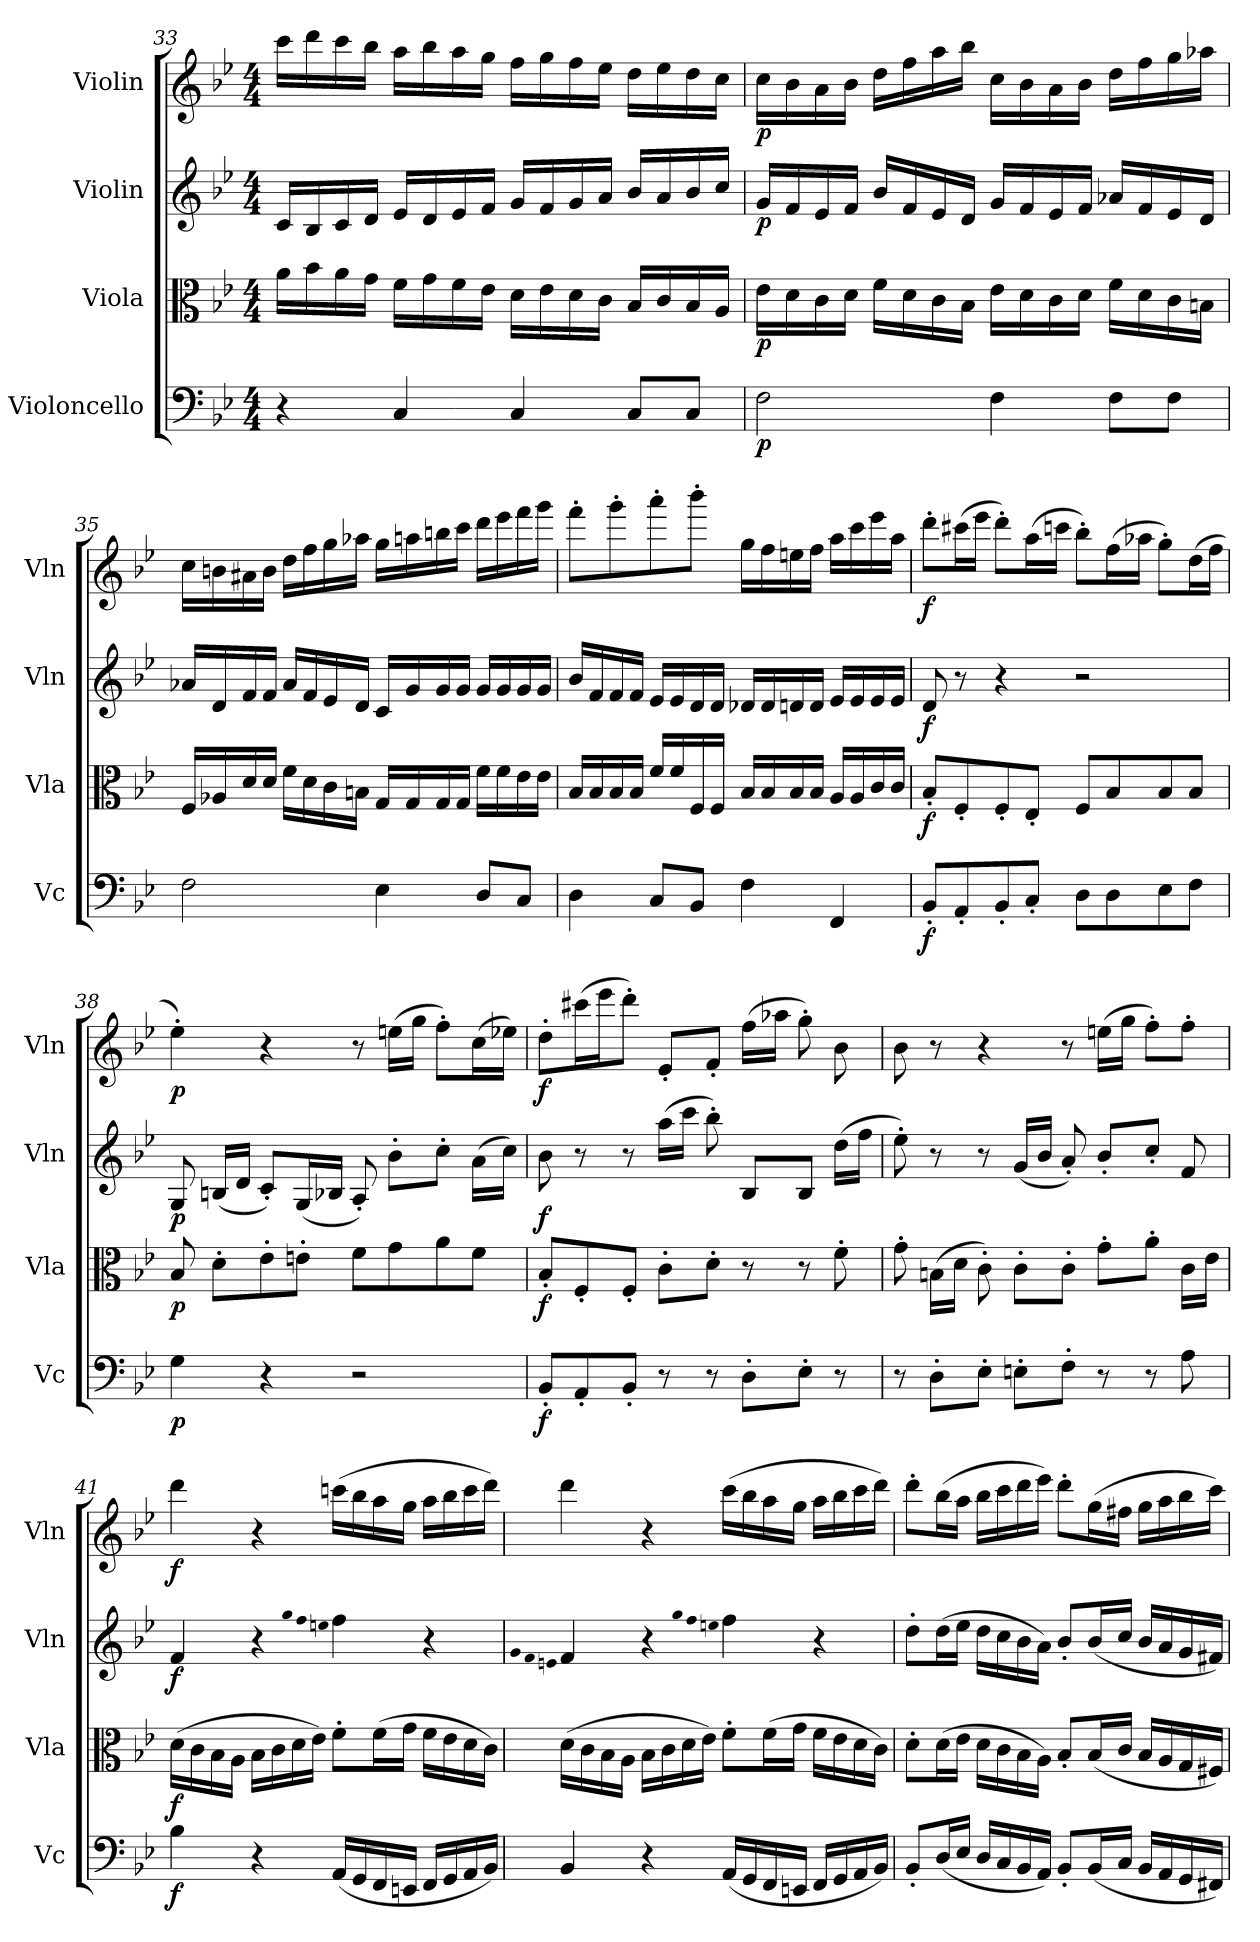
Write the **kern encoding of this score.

**kern	**dynam	**kern	**dynam	**kern	**dynam	**kern	**dynam
*part4	*part4	*part3	*part3	*part2	*part2	*part1	*part1
*staff4	*staff4	*staff3	*staff3	*staff2	*staff2	*staff1	*staff1
*I"Violoncello	*	*I"Viola	*	*I"Violin	*	*I"Violin	*
*I'Vc	*	*I'Vla	*	*I'Vln	*	*I'Vln	*
*clefF4	*	*clefC3	*	*clefG2	*	*clefG2	*
*k[b-e-]	*	*k[b-e-]	*	*k[b-e-]	*	*k[b-e-]	*
*M4/4	*	*M4/4	*	*M4/4	*	*M4/4	*
=33	=33	=33	=33	=33	=33	=33	=33
4r	.	16a\LL	.	16c/LL	.	16ccc\LL	.
.	.	16b-\	.	16B-/	.	16ddd\	.
.	.	16a\	.	16c/	.	16ccc\	.
.	.	16g\JJ	.	16d/JJ	.	16bb-\JJ	.
4C/	.	16f\LL	.	16e-/LL	.	16aa\LL	.
.	.	16g\	.	16d/	.	16bb-\	.
.	.	16f\	.	16e-/	.	16aa\	.
.	.	16e-\JJ	.	16f/JJ	.	16gg\JJ	.
4C/	.	16d\LL	.	16g/LL	.	16ff\LL	.
.	.	16e-\	.	16f/	.	16gg\	.
.	.	16d\	.	16g/	.	16ff\	.
.	.	16c\JJ	.	16a/JJ	.	16ee-\JJ	.
8C/L	.	16B-/LL	.	16b-/LL	.	16dd\LL	.
.	.	16c/	.	16a/	.	16ee-\	.
8C/J	.	16B-/	.	16b-/	.	16dd\	.
.	.	16A/JJ	.	16cc/JJ	.	16cc\JJ	.
=34	=34	=34	=34	=34	=34	=34	=34
2F\	p	16e-\LL	p	16g/LL	p	16cc\LL	p
.	.	16d\	.	16f/	.	16b-\	.
.	.	16c\	.	16e-/	.	16a\	.
.	.	16d\JJ	.	16f/JJ	.	16b-\JJ	.
.	.	16f\LL	.	16b-/LL	.	16dd\LL	.
.	.	16d\	.	16f/	.	16ff\	.
.	.	16c\	.	16e-/	.	16aa\	.
.	.	16B-\JJ	.	16d/JJ	.	16bb-\JJ	.
4F\	.	16e-\LL	.	16g/LL	.	16cc\LL	.
.	.	16d\	.	16f/	.	16b-\	.
.	.	16c\	.	16e-/	.	16a\	.
.	.	16d\JJ	.	16f/JJ	.	16b-\JJ	.
8F\L	.	16f\LL	.	16a-X/LL	.	16dd\LL	.
.	.	16d\	.	16f/	.	16ff\	.
8F\J	.	16c\	.	16e-/	.	16gg\	.
.	.	16Bn\JJ	.	16d/JJ	.	16aa-X\JJ	.
=35	=35	=35	=35	=35	=35	=35	=35
2F\	.	16F/LL	.	16a-X/LL	.	16cc\LL	.
.	.	16A-X/	.	16d/	.	16bn\	.
.	.	16d/	.	16f/	.	16a#X\	.
.	.	16d/JJ	.	16f/JJ	.	16b\JJ	.
.	.	16f\LL	.	16a-/LL	.	16dd\LL	.
.	.	16d\	.	16f/	.	16ff\	.
.	.	16c\	.	16e-/	.	16gg\	.
.	.	16Bn\JJ	.	16d/JJ	.	16aa-X\JJ	.
4E-\	.	16G/LL	.	16c/LL	.	16gg\LL	.
.	.	16G/	.	16g/	.	16aan\	.
.	.	16G/	.	16g/	.	16bbn\	.
.	.	16G/JJ	.	16g/JJ	.	16ccc\JJ	.
8D/L	.	16f\LL	.	16g/LL	.	16ddd\LL	.
.	.	16f\	.	16g/	.	16eee-\	.
8C/J	.	16e-\	.	16g/	.	16fff\	.
.	.	16e-\JJ	.	16g/JJ	.	16ggg\JJ	.
=36	=36	=36	=36	=36	=36	=36	=36
4D\	.	16B-/LL	.	16b-/LL	.	8fff'\L	.
.	.	16B-/	.	16f/	.	.	.
.	.	16B-/	.	16f/	.	8ggg'\	.
.	.	16B-/JJ	.	16f/JJ	.	.	.
8C/L	.	16f/LL	.	16e-/LL	.	8aaa'\	.
.	.	16f/	.	16e-/	.	.	.
8BB-/J	.	16F/	.	16d/	.	8bbb-'\J	.
.	.	16F/JJ	.	16d/JJ	.	.	.
4F\	.	16B-/LL	.	16d-X/LL	.	16gg\LL	.
.	.	16B-/	.	16d-/	.	16ff\	.
.	.	16B-/	.	16dn/	.	16een\	.
.	.	16B-/JJ	.	16d/JJ	.	16ff\JJ	.
4FF/	.	16A/LL	.	16e-/LL	.	16aa\LL	.
.	.	16A/	.	16e-/	.	16ccc\	.
.	.	16c/	.	16e-/	.	16eee-\	.
.	.	16c/JJ	.	16e-/JJ	.	16aa\JJ	.
=37	=37	=37	=37	=37	=37	=37	=37
8BB-'/L	f	8B-'/L	f	8d/	f	8ddd'\L	f
8AA'/	.	8F'/	.	8r	.	(16ccc#X\L	.
.	.	.	.	.	.	16eee-\JJ	.
8BB-'/	.	8F'/	.	4r	.	8ddd'\L)	.
8C'/J	.	8E-'/J	.	.	.	(16aa\L	.
.	.	.	.	.	.	16cccn\JJ	.
8D\L	.	8F/L	.	2r	.	8bb-'\L)	.
8D\	.	8B-/	.	.	.	(16ff\L	.
.	.	.	.	.	.	16aa-X\JJ	.
8E-\	.	8B-/	.	.	.	8gg'\L)	.
8F\J	.	8B-/J	.	.	.	(16dd\L	.
.	.	.	.	.	.	16ff\JJ	.
=38	=38	=38	=38	=38	=38	=38	=38
4G\	p	8B-/	p	8G/	p	4ee-'\)	p
.	.	8d'\L	.	(16Bn/LL	.	.	.
.	.	.	.	16d/JJ	.	.	.
4r	.	8e-'\	.	8c'/L)	.	4r	.
.	.	8en'\J	.	(16G/L	.	.	.
.	.	.	.	16B-X/JJ	.	.	.
2r	.	8f\L	.	8A'/)	.	8r	.
.	.	8g\	.	8b-'\L	.	(16een\LL	.
.	.	.	.	.	.	16gg\JJ	.
.	.	8a\	.	8cc'\J	.	8ff'\L)	.
.	.	8f\J	.	(16a\LL	.	(16cc\L	.
.	.	.	.	16cc\JJ)	.	16ee-X\JJ)	.
=39	=39	=39	=39	=39	=39	=39	=39
8BB-'/L	f	8B-'/L	f	8b-\	f	8dd'\L	f
8AA'/	.	8F'/	.	8r	.	(16ccc#X\L	.
.	.	.	.	.	.	16eee-\J	.
8BB-'/J	.	8F'/J	.	8r	.	8ddd'\J)	.
8r	.	8c'\L	.	(16aa\LL	.	8e-'/L	.
.	.	.	.	16ccc\JJ	.	.	.
8r	.	8d'\J	.	8bb-'\)	.	8f'/J	.
8D'\L	.	8r	.	8B-/L	.	(16ff\LL	.
.	.	.	.	.	.	16aa-X\JJ	.
8E-'\J	.	8r	.	8B-/J	.	8gg'\)	.
8r	.	8f'\	.	(16dd\LL	.	8b-\	.
.	.	.	.	16ff\JJ	.	.	.
=40	=40	=40	=40	=40	=40	=40	=40
8r	.	8g'\	.	8ee-'\)	.	8b-\	.
8D'\L	.	(16Bn\LL	.	8r	.	8r	.
.	.	16d\JJ	.	.	.	.	.
8E-'\J	.	8c'\)	.	8r	.	4r	.
8En'\L	.	8c'\L	.	(16g/LL	.	.	.
.	.	.	.	16b-/JJ	.	.	.
8F'\J	.	8c'\J	.	8a'/)	.	8r	.
8r	.	8g'\L	.	8b-'/L	.	(16een\LL	.
.	.	.	.	.	.	16gg\JJ	.
8r	.	8a'\J	.	8cc'/J	.	8ff'\L)	.
8A\	.	16c\LL	.	8f/	.	8ff'\J	.
.	.	16e-\JJ	.	.	.	.	.
=41	=41	=41	=41	=41	=41	=41	=41
4B-\	f	(16d\LL	f	4f/	f	4ddd\	f
.	.	16c\	.	.	.	.	.
.	.	16B-\	.	.	.	.	.
.	.	16A\JJ	.	.	.	.	.
4r	.	16B-\LL	.	4r	.	4r	.
.	.	16c\	.	.	.	.	.
.	.	16d\	.	.	.	.	.
.	.	16e-\JJ)	.	.	.	.	.
.	.	.	.	qgg	.	.	.
.	.	.	.	qff	.	.	.
.	.	.	.	qeen	.	.	.
(16AA/LL	.	8f'\L	.	4ff\	.	(16cccn\LL	.
16GG/	.	.	.	.	.	16bb-\	.
16FF/	.	(16f\L	.	.	.	16aa\	.
16EEn/JJ	.	16g\JJ	.	.	.	16gg\JJ	.
16FF/LL	.	16f\LL	.	4r	.	16aa\LL	.
16GG/	.	16e-\	.	.	.	16bb-\	.
16AA/	.	16d\	.	.	.	16ccc\	.
16BB-/JJ)	.	16c\JJ)	.	.	.	16ddd\JJ)	.
=42	=42	=42	=42	=42	=42	=42	=42
.	.	.	.	qg	.	.	.
.	.	.	.	qf	.	.	.
.	.	.	.	qen	.	.	.
4BB-/	.	(16d\LL	.	4f/	.	4ddd\	.
.	.	16c\	.	.	.	.	.
.	.	16B-\	.	.	.	.	.
.	.	16A\JJ	.	.	.	.	.
4r	.	16B-\LL	.	4r	.	4r	.
.	.	16c\	.	.	.	.	.
.	.	16d\	.	.	.	.	.
.	.	16e-\JJ)	.	.	.	.	.
.	.	.	.	qgg	.	.	.
.	.	.	.	qff	.	.	.
.	.	.	.	qeen	.	.	.
(16AA/LL	.	8f'\L	.	4ff\	.	(16ccc\LL	.
16GG/	.	.	.	.	.	16bb-\	.
16FF/	.	(16f\L	.	.	.	16aa\	.
16EEn/JJ	.	16g\JJ	.	.	.	16gg\JJ	.
16FF/LL	.	16f\LL	.	4r	.	16aa\LL	.
16GG/	.	16e-\	.	.	.	16bb-\	.
16AA/	.	16d\	.	.	.	16ccc\	.
16BB-/JJ)	.	16c\JJ)	.	.	.	16ddd\JJ)	.
=43	=43	=43	=43	=43	=43	=43	=43
8BB-'/L	.	8d'\L	.	8dd'\L	.	8ddd'\L	.
(16D/L	.	(16d\L	.	(16dd\L	.	(16bb-\L	.
16E-/JJ	.	16e-\JJ	.	16ee-\JJ	.	16aa\JJ	.
16D/LL	.	16d\LL	.	16dd\LL	.	16bb-\LL	.
16C/	.	16c\	.	16cc\	.	16ccc\	.
16BB-/	.	16B-\	.	16b-\	.	16ddd\	.
16AA/JJ)	.	16A\JJ)	.	16a\JJ)	.	16eee-\JJ)	.
8BB-'/L	.	8B-'/L	.	8b-'/L	.	8ddd'\L	.
(16BB-/L	.	(16B-/L	.	(16b-/L	.	(16gg\L	.
16C/JJ	.	16c/JJ	.	16cc/JJ	.	16ff#X\JJ	.
16BB-/LL	.	16B-/LL	.	16b-/LL	.	16gg\LL	.
16AA/	.	16A/	.	16a/	.	16aa\	.
16GG/	.	16G/	.	16g/	.	16bb-\	.
16FF#X/JJ)	.	16F#X/JJ)	.	16f#X/JJ)	.	16ccc\JJ)	.
=	=	=	=	=	=	=	=
*-	*-	*-	*-	*-	*-	*-	*-
